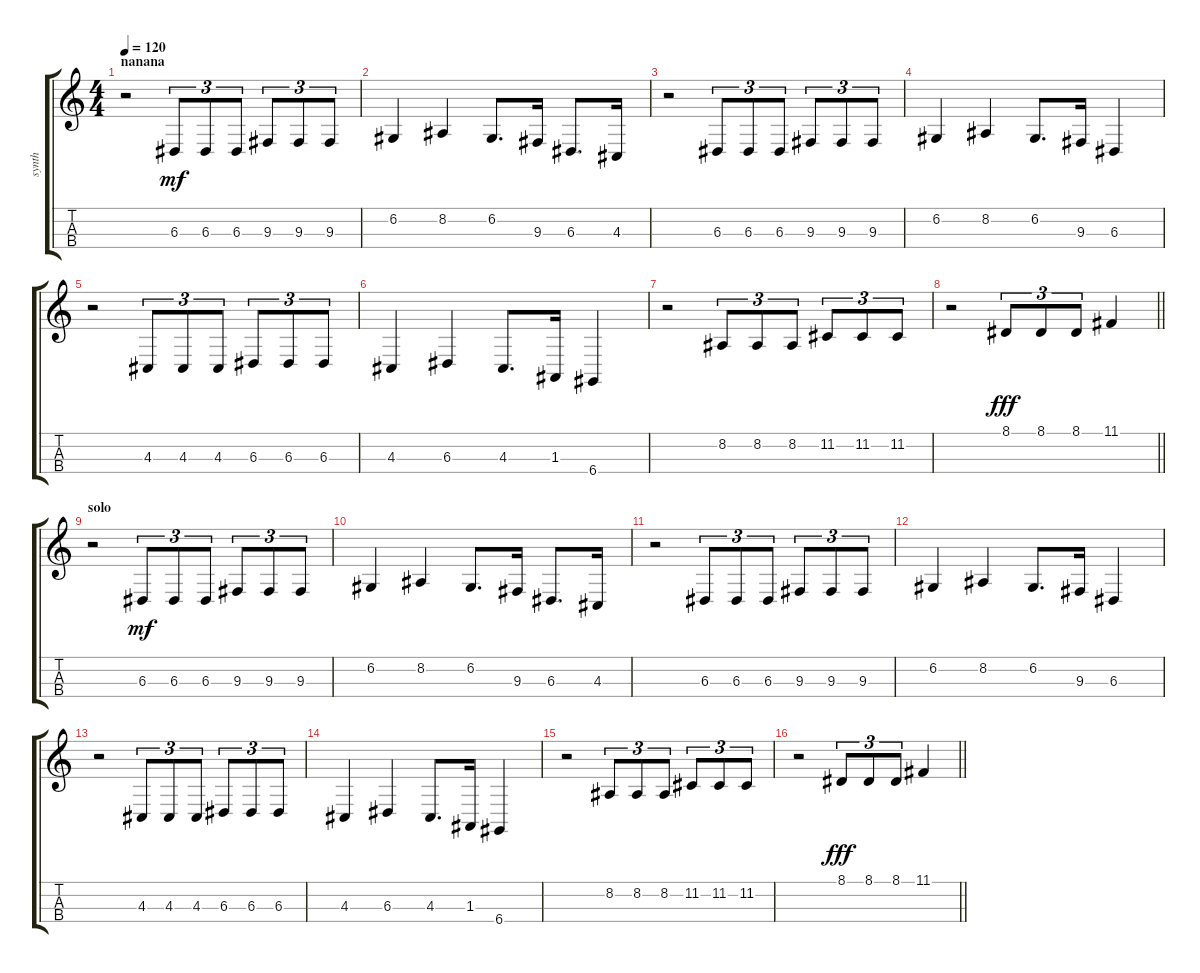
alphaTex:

\track ("synth" "synth") {instrument pizzicatostrings}
\staff {score tabs}
\tuning (G3 D3 A2 D2) {hide}
\ts (4 4)
\section ("" "nanana")
\tempo 120
\clef g2
\ks c
r.2{dy fff} 6.3.8{tu (3 2) dy mf} 6.3.8{tu (3 2)} 6.3.8{tu (3 2)} 9.3.8{tu (3 2)} 9.3.8{tu (3 2)} 9.3.8{tu (3 2)} |
6.2.4 8.2.4 6.2.8{d} 9.3.16 6.3.8{d} 4.3.16 |
r.2 6.3.8{tu (3 2)} 6.3.8{tu (3 2)} 6.3.8{tu (3 2)} 9.3.8{tu (3 2)} 9.3.8{tu (3 2)} 9.3.8{tu (3 2)} |
6.2.4 8.2.4 6.2.8{d} 9.3.16 6.3.4 |
r.2 4.3.8{tu (3 2)} 4.3.8{tu (3 2)} 4.3.8{tu (3 2)} 6.3.8{tu (3 2)} 6.3.8{tu (3 2)} 6.3.8{tu (3 2)} |
4.3.4 6.3.4 4.3.8{d} 1.3.16 6.4.4 |
r.2 8.2.8{tu (3 2)} 8.2.8{tu (3 2)} 8.2.8{tu (3 2)} 11.2.8{tu (3 2)} 11.2.8{tu (3 2)} 11.2.8{tu (3 2)} |
\barLineRight lightlight
r.2 8.1.8{tu (3 2) dy fff} 8.1.8{tu (3 2)} 8.1.8{tu (3 2)} 11.1.4 |
\section ("" "solo")
r.2 6.3.8{tu (3 2) dy mf} 6.3.8{tu (3 2)} 6.3.8{tu (3 2)} 9.3.8{tu (3 2)} 9.3.8{tu (3 2)} 9.3.8{tu (3 2)} |
6.2.4 8.2.4 6.2.8{d} 9.3.16 6.3.8{d} 4.3.16 |
r.2 6.3.8{tu (3 2)} 6.3.8{tu (3 2)} 6.3.8{tu (3 2)} 9.3.8{tu (3 2)} 9.3.8{tu (3 2)} 9.3.8{tu (3 2)} |
6.2.4 8.2.4 6.2.8{d} 9.3.16 6.3.4 |
r.2 4.3.8{tu (3 2)} 4.3.8{tu (3 2)} 4.3.8{tu (3 2)} 6.3.8{tu (3 2)} 6.3.8{tu (3 2)} 6.3.8{tu (3 2)} |
4.3.4 6.3.4 4.3.8{d} 1.3.16 6.4.4 |
r.2 8.2.8{tu (3 2)} 8.2.8{tu (3 2)} 8.2.8{tu (3 2)} 11.2.8{tu (3 2)} 11.2.8{tu (3 2)} 11.2.8{tu (3 2)} |
\barLineRight lightlight
r.2 8.1.8{tu (3 2) dy fff} 8.1.8{tu (3 2)} 8.1.8{tu (3 2)} 11.1.4
